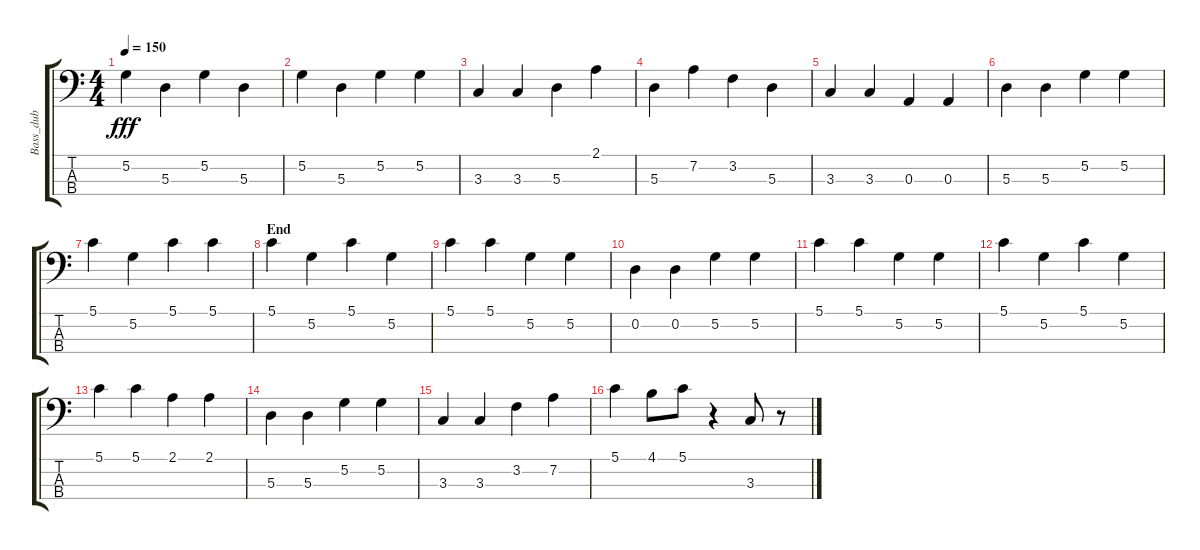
\track ("Bass_dub" "Bass_dub") {instrument acousticbass}
\staff {score tabs}
\tuning (G2 D2 A1 E1) {hide}
\ts (4 4)
\tempo 150
\clef f4
\ks c
5.2.4{dy fff} 5.3.4 5.2.4 5.3.4 |
5.2.4 5.3.4 5.2.4 5.2.4 |
3.3.4 3.3.4 5.3.4 2.1.4 |
5.3.4 7.2.4 3.2.4 5.3.4 |
3.3.4 3.3.4 0.3.4 0.3.4 |
5.3.4 5.3.4 5.2.4 5.2.4 |
5.1.4 5.2.4 5.1.4 5.1.4 |
\section ("" "End")
5.1.4 5.2.4 5.1.4 5.2.4 |
5.1.4 5.1.4 5.2.4 5.2.4 |
0.2.4 0.2.4 5.2.4 5.2.4 |
5.1.4 5.1.4 5.2.4 5.2.4 |
5.1.4 5.2.4 5.1.4 5.2.4 |
5.1.4 5.1.4 2.1.4 2.1.4 |
5.3.4 5.3.4 5.2.4 5.2.4 |
3.3.4 3.3.4 3.2.4 7.2.4 |
5.1.4 4.1.8 5.1.8 r.4 3.3.8 r.8
